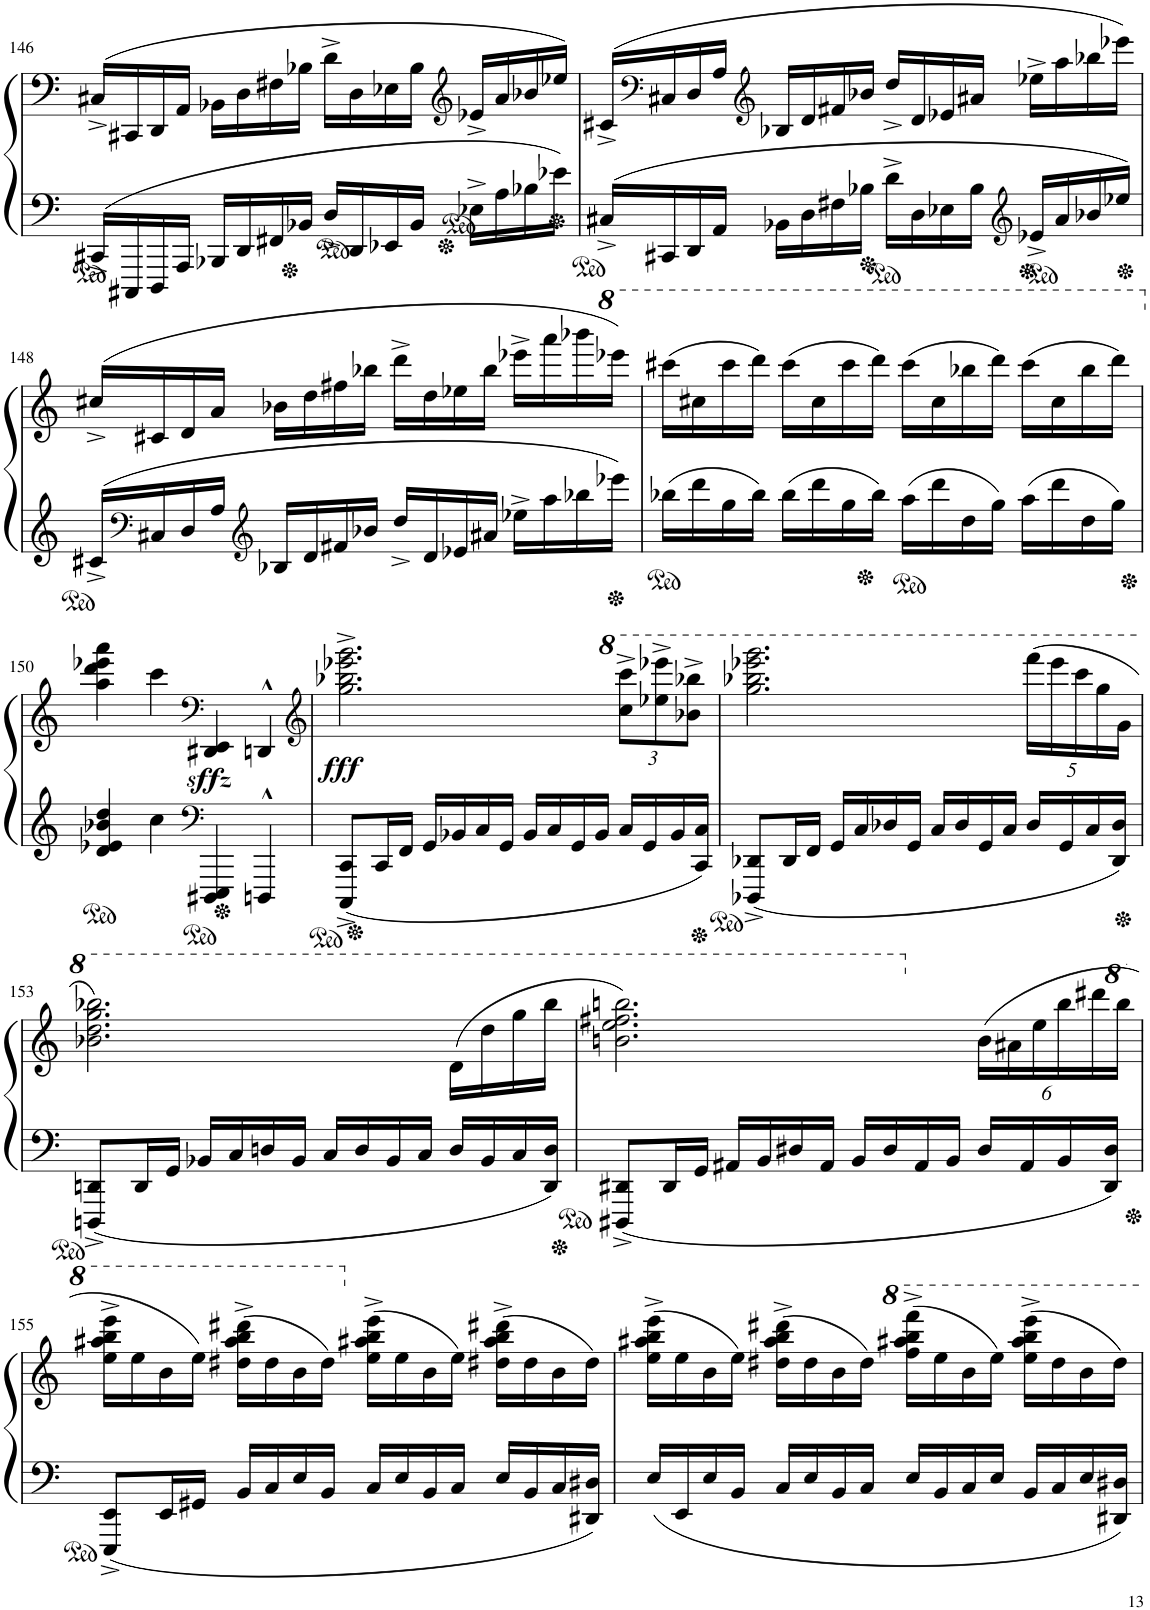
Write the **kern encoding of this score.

**kern	**kern	**dynam
*part1	*part1	*part1
*staff2	*staff1	*staff1/2
*I"Piano	*	*
*I'Pno.	*	*
!!LO:PB:g=z
*clefF4	*clefF4	*
*k[]	*k[]	*
*M4/4	*M4/4	*
=146	=146	=146
16CC#X^/LL	(16C#X^/LL	.
16CCC#X/	16CC#X/	.
16DDD/	16DD/	.
16AAA/JJ	16AA/JJ	.
16BBB-X/LL	16BB-X\LL	.
16DD/	16D\	.
16FF#X/	16F#X\	.
16BB-X/JJ	16B-X\JJ	.
16D^/LL	16d^\LL	.
16DD/	16D\	.
16EE-X/	16E-X\	.
16BB-/JJ	16B-\JJ	.
*	*clefG2	*
16E-X^\LL	16e-X^/LL	.
16A\	16a/	.
16B-X\	16b-X/	.
16e-X\JJ	16ee-X/JJ)	.
=147	=147	=147
16C#X^/LL	(16c#X^/LL	.
*	*clefF4	*
16CC#X/	16C#X/	.
16DD/	16D/	.
16AA/JJ	16A/JJ	.
*	*clefG2	*
16BB-X\LL	16B-X/LL	.
16D\	16d/	.
16F#X\	16f#X/	.
16B-X\JJ	16b-X/JJ	.
16d^\LL	16dd^/LL	.
16D\	16d/	.
16E-X\	16e-X/	.
16B-\JJ	16a#X/JJ	.
*clefG2	*	*
16e-X^/LL	16ee-X^\LL	.
16a/	16aa\	.
16b-X/	16bb-X\	.
16ee-X/JJ	16eee-X\JJ)	.
!!LO:LB:g=z
=148	=148	=148
16c#X^/LL	(16cc#X^/LL	.
*clefF4	*	*
16C#X/	16c#X/	.
16D/	16d/	.
16A/JJ	16a/JJ	.
*clefG2	*	*
16B-X/LL	16b-X\LL	.
16d/	16dd\	.
16f#X/	16ff#X\	.
16b-X/JJ	16bb-X\JJ	.
16dd^/LL	16ddd^\LL	.
16d/	16dd\	.
16e-X/	16ee-X\	.
16a#X/JJ	16bb-\JJ	.
16ee-X^\LL	16eee-X^\LL	.
16aa\	16aaa\	.
16bb-X\	16bbb-X\	.
*	*8va	*
16eee-X\JJ	16eeee-X\JJ)	.
=149	=149	=149
16bb-X\LL	(16cccc#X\LL	.
16ddd\	16ccc#X\	.
16gg\	16cccc#\	.
16bb-\JJ	16dddd\JJ)	.
16bb-\LL	(16cccc#\LL	.
16ddd\	16ccc#\	.
16gg\	16cccc#\	.
16bb-\JJ	16dddd\JJ)	.
16aa\LL	(16cccc#\LL	.
16ddd\	16ccc#\	.
16dd\	16bbb-X\	.
16gg\JJ	16dddd\JJ)	.
16aa\LL	(16cccc#\LL	.
16ddd\	16ccc#\	.
16dd\	16bbb-\	.
16gg\JJ	16dddd\JJ)	.
!!LO:LB:g=z
=150	=150	=150
*	*X8va	*
4d/ 4e-X/ 4b-X/ 4dd/	4aa\ 4ddd\ 4eee-X\ 4aaa\	.
4cc\	4ccc\	.
*clefF4	*clefF4	*
!	!	!LO:DY:b
4DDD#X/^^ 4EEE/^^	4DD#X/^^ 4EE/^^	sffz
4DDDn^^/	4DDn^^/	.
=151	=151	=151
*	*clefG2	*
!	!	!LO:DY:b
8CCC/^ 8CC/^L	2.gg\^ 2.bb-X\^ 2.eee-X\^ 2.ggg\^	fff
16CC/L	.	.
16FF/JJ	.	.
16GG/LL	.	.
16BB-X/	.	.
16C/	.	.
16GG/JJ	.	.
16BB-/LL	.	.
16C/	.	.
16GG/	.	.
16BB-/JJ	.	.
*	*8va	*
*	*Xbrackettup	*
16C/LL	12ccc\^ 12cccc\^L	.
16GG/	.	.
.	12eee-X\^ 12eeee-X\^	.
16BB-/	.	.
.	12bb-X\^ 12bbb-X\^J	.
16CC/ 16C/JJ	.	.
=152	=152	=152
8DDD-X/^ 8DD-X/^L	2.ggg\ 2.bbb-X\ 2.eeee-X\ 2.gggg\	.
16DD-/L	.	.
16FF/JJ	.	.
16GG/LL	.	.
16C/	.	.
16D-X/	.	.
16GG/JJ	.	.
16C/LL	.	.
16D-/	.	.
16GG/	.	.
16C/JJ	.	.
16D-/LL	(20ffff\LL	.
.	20eeee-\	.
16GG/	.	.
.	20cccc\	.
16C/	.	.
.	20ggg\	.
16DD-/ 16D-/JJ	.	.
.	20gg\JJ	.
!!LO:LB:g=z
=153	=153	=153
8DDDn/^ 8DDn/^L	2.bb-X\ 2.ddd\ 2.ggg\ 2.bbb-X\)	.
16DD/L	.	.
16GG/JJ	.	.
16BB-X/LL	.	.
16C/	.	.
16Dn/	.	.
16BB-/JJ	.	.
16C/LL	.	.
16D/	.	.
16BB-/	.	.
16C/JJ	.	.
16D/LL	(16dd\LL	.
16BB-/	16ddd\	.
16C/	16ggg\	.
16DD/ 16D/JJ	16bbb-\JJ	.
=154	=154	=154
8DDD#X/^ 8DD#X/^L	2.bbn\ 2.eee\ 2.fff#X\ 2.bbbn\)	.
16DD#/L	.	.
16GG/JJ	.	.
16AA#X/LL	.	.
16BB/	.	.
16D#X/	.	.
16AA#/JJ	.	.
16BB/LL	.	.
16D#/	.	.
16AA#/	.	.
16BB/JJ	.	.
*	*X8va	*
16D#/LL	(24b\LL	.
.	24a#X\	.
16AA#/	.	.
.	24ee\	.
16BB/	24bb\	.
.	24ddd#X\	.
16DD#/ 16D#/JJ	.	.
*	*8va	*
.	24bbb\JJ	.
!!LO:LB:g=z
=155	=155	=155
8EEE/^ 8EE/^L	16eee\^ 16aaa#X\^ 16bbb\^ 16eeee\^LL	.
.	16eee\	.
16EE/L	16bb\	.
16GG#X/JJ	16eee\JJ)	.
16BB/LL	(16ddd#X\^ 16aaa#\^ 16bbb\^ 16dddd#X\^LL	.
16C/	16ddd#\	.
16E/	16bb\	.
16BB/JJ	16ddd#\JJ)	.
*	*X8va	*
16C/LL	(16ee\^ 16aa#X\^ 16bb\^ 16eee\^LL	.
16E/	16ee\	.
16BB/	16b\	.
16C/JJ	16ee\JJ)	.
16E/LL	(16dd#X\^ 16aa#\^ 16bb\^ 16ddd#X\^LL	.
16BB/	16dd#\	.
16C/	16b\	.
16DD#X/ 16D#X/JJ	16dd#\JJ)	.
=156	=156	=156
16E/LL	(16ee\^ 16aa#X\^ 16bb\^ 16eee\^LL	.
16EE/	16ee\	.
16E/	16b\	.
16BB/JJ	16ee\JJ)	.
16C/LL	(16dd#X\^ 16aa#\^ 16bb\^ 16ddd#X\^LL	.
16E/	16dd#\	.
16BB/	16b\	.
16C/JJ	16dd#\JJ)	.
16E/LL	(16fff\^ 16aaa#X\^ 16bbb\^ 16ffff\^LL	.
16BB/	16eee\	.
16C/	16bb\	.
16E/JJ	16eee\JJ)	.
16BB/LL	(16eee\^ 16aaa#\^ 16bbb\^ 16eeee\^LL	.
16C/	16ddd#\	.
16E/	16bb\	.
16DD#X/ 16D#X/JJ	16ddd#\JJ)	.
=	=	=
*-	*-	*-
